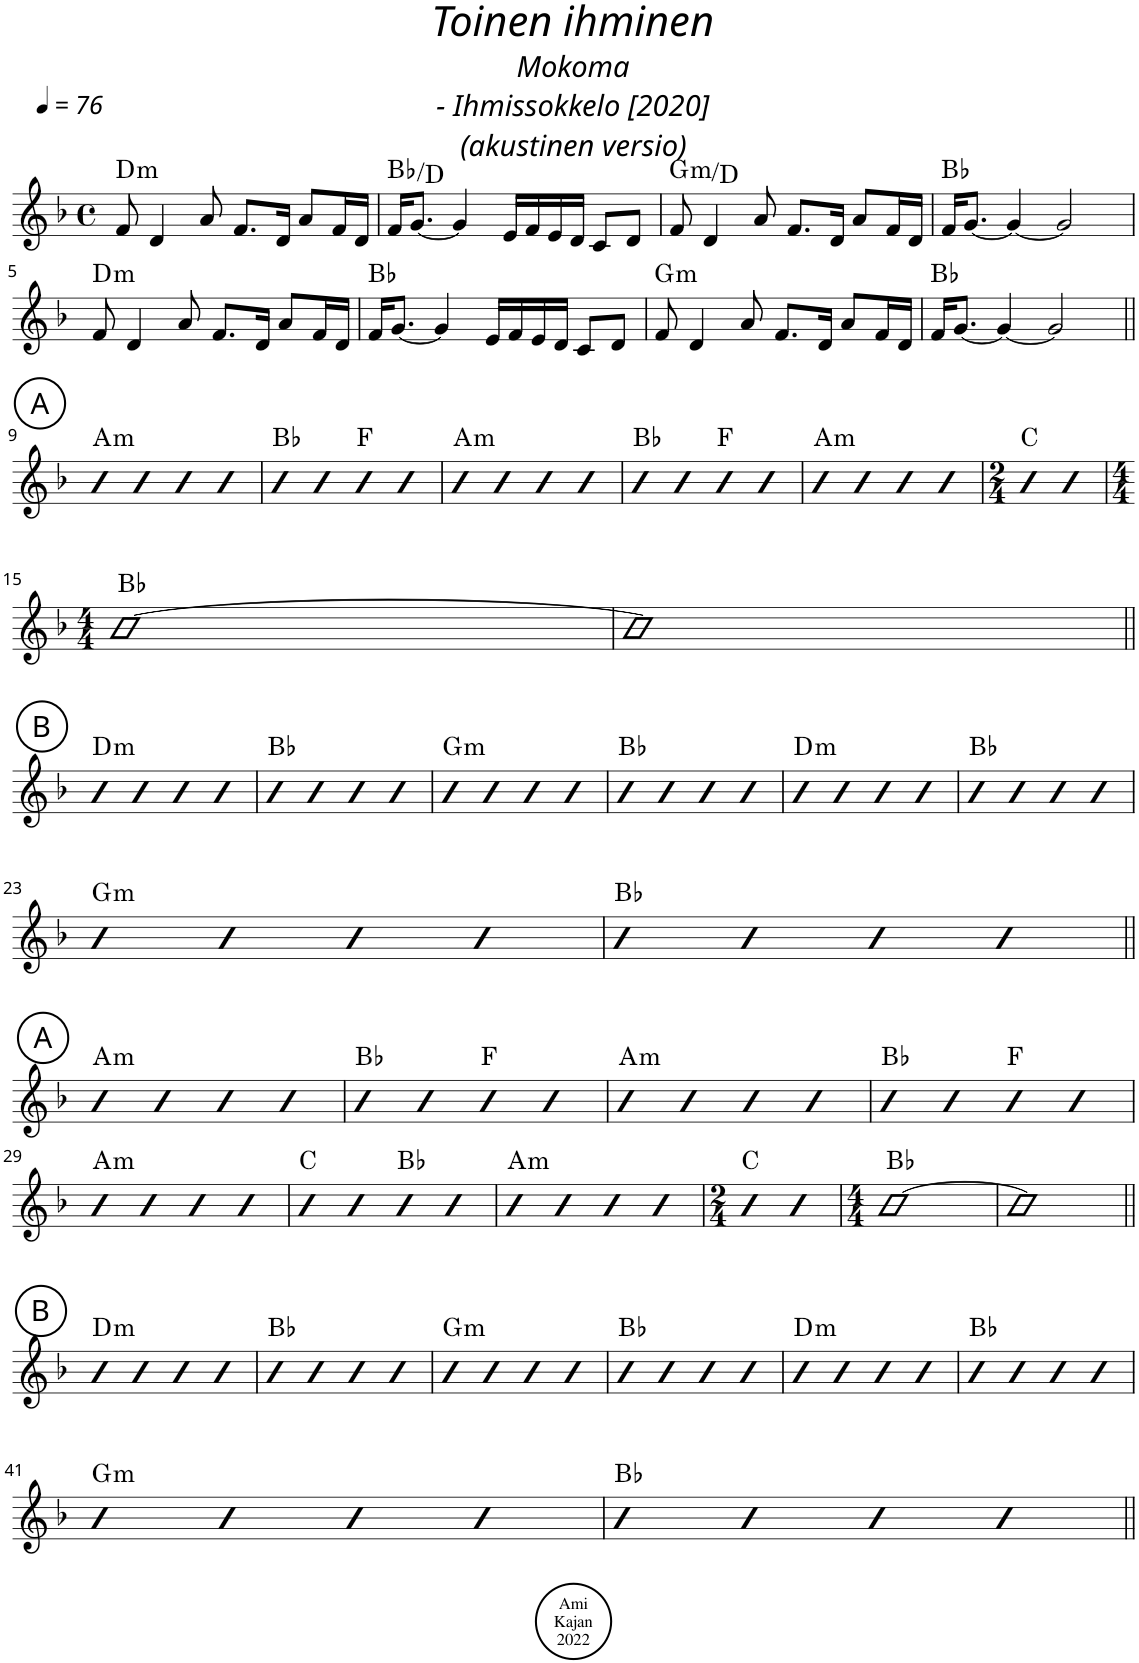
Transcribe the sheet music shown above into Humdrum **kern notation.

**kern	**harte
*part1	*part1
*staff1	*
*I"Piano	*
*I'Pno.	*
*clefG2	*
*k[b-]	*
*M4/4	*
*met(c)	*
*MM76	*
=1	=1
!	!LO:H:kt=m
8f/	D:min
4d/	.
8a/	.
8.f/L	.
16d/Jk	.
8a/L	.
16f/L	.
16d/JJ	.
=2	=2
16f/KL	Bb:maj/3
[8.g/J	.
4g/]	.
16e/LL	.
16f/	.
16e/	.
16d/JJ	.
8c/L	.
8d/J	.
=3	=3
!	!LO:H:kt=m
8f/	G:min/5
4d/	.
8a/	.
8.f/L	.
16d/Jk	.
8a/L	.
16f/L	.
16d/JJ	.
=4	=4
16f/KL	Bb:maj
[8.g/J	.
4g/_	.
2g/]	.
!!LO:LB:g=z
=5	=5
!	!LO:H:kt=m
8f/	D:min
4d/	.
8a/	.
8.f/L	.
16d/Jk	.
8a/L	.
16f/L	.
16d/JJ	.
=6	=6
16f/KL	Bb:maj
[8.g/J	.
4g/]	.
16e/LL	.
16f/	.
16e/	.
16d/JJ	.
8c/L	.
8d/J	.
=7	=7
!	!LO:H:kt=m
8f/	G:min
4d/	.
8a/	.
8.f/L	.
16d/Jk	.
8a/L	.
16f/L	.
16d/JJ	.
=8	=8
16f/KL	Bb:maj
[8.g/J	.
4g/_	.
2g/]	.
!!LO:LB:g=z
!!LO:REH:place=s1:a:cj:enc=circle:fs=14:t=A
=9||	=9||
!	!LO:H:kt=m
4b-	A:min
4b-	.
4b-	.
4b-	.
=10	=10
4b-	Bb:maj
4b-	.
4b-	F:maj
4b-	.
=11	=11
!	!LO:H:kt=m
4b-	A:min
4b-	.
4b-	.
4b-	.
=12	=12
4b-	Bb:maj
4b-	.
4b-	F:maj
4b-	.
=13	=13
!	!LO:H:kt=m
4b-	A:min
4b-	.
4b-	.
4b-	.
=14	=14
*M2/4	*
4b-	C:maj
4b-	.
!!LO:LB:g=z
=15	=15
*M4/4	*
[1b-	Bb:maj
=16	=16
1b-]	.
!!LO:LB:g=z
!!LO:REH:place=s1:a:cj:enc=circle:fs=14:t=B
=17||	=17||
!	!LO:H:kt=m
4DD	D:min
4DD	.
4DD	.
4DD	.
=18	=18
4DD	Bb:maj
4DD	.
4DD	.
4DD	.
=19	=19
!	!LO:H:kt=m
4DD	G:min
4DD	.
4DD	.
4DD	.
=20	=20
4DD	Bb:maj
4DD	.
4DD	.
4DD	.
=21	=21
!	!LO:H:kt=m
4DD	D:min
4DD	.
4DD	.
4DD	.
=22	=22
4DD	Bb:maj
4DD	.
4DD	.
4DD	.
!!LO:LB:g=z
=23	=23
!	!LO:H:kt=m
4DD	G:min
4DD	.
4DD	.
4DD	.
=24	=24
4DD	Bb:maj
4DD	.
4DD	.
4DD	.
!!LO:LB:g=z
!!LO:REH:place=s1:a:cj:enc=circle:fs=14:t=A
=25||	=25||
!	!LO:H:kt=m
4b-	A:min
4b-	.
4b-	.
4b-	.
=26	=26
4b-	Bb:maj
4b-	.
4b-	F:maj
4b-	.
=27	=27
!	!LO:H:kt=m
4b-	A:min
4b-	.
4b-	.
4b-	.
=28	=28
4b-	Bb:maj
4b-	.
4b-	F:maj
4b-	.
!!LO:LB:g=z
=29	=29
!	!LO:H:kt=m
4DD	A:min
4DD	.
4DD	.
4DD	.
=30	=30
4DD	C:maj
4DD	.
4DD	Bb:maj
4DD	.
=31	=31
!	!LO:H:kt=m
4b-	A:min
4b-	.
4b-	.
4b-	.
=32	=32
*M2/4	*
4b-	C:maj
4b-	.
=33	=33
*M4/4	*
[1b-	Bb:maj
=34	=34
1b-]	.
!!LO:LB:g=z
!!LO:REH:place=s1:a:cj:enc=circle:fs=14:t=B
=35||	=35||
!	!LO:H:kt=m
4DD	D:min
4DD	.
4DD	.
4DD	.
=36	=36
4DD	Bb:maj
4DD	.
4DD	.
4DD	.
=37	=37
!	!LO:H:kt=m
4DD	G:min
4DD	.
4DD	.
4DD	.
=38	=38
4DD	Bb:maj
4DD	.
4DD	.
4DD	.
=39	=39
!	!LO:H:kt=m
4DD	D:min
4DD	.
4DD	.
4DD	.
=40	=40
4DD	Bb:maj
4DD	.
4DD	.
4DD	.
!!LO:LB:g=z
=41	=41
!	!LO:H:kt=m
4DD	G:min
4DD	.
4DD	.
4DD	.
=42	=42
4DD	Bb:maj
4DD	.
4DD	.
4DD	.
=||	=||
*-	*-
